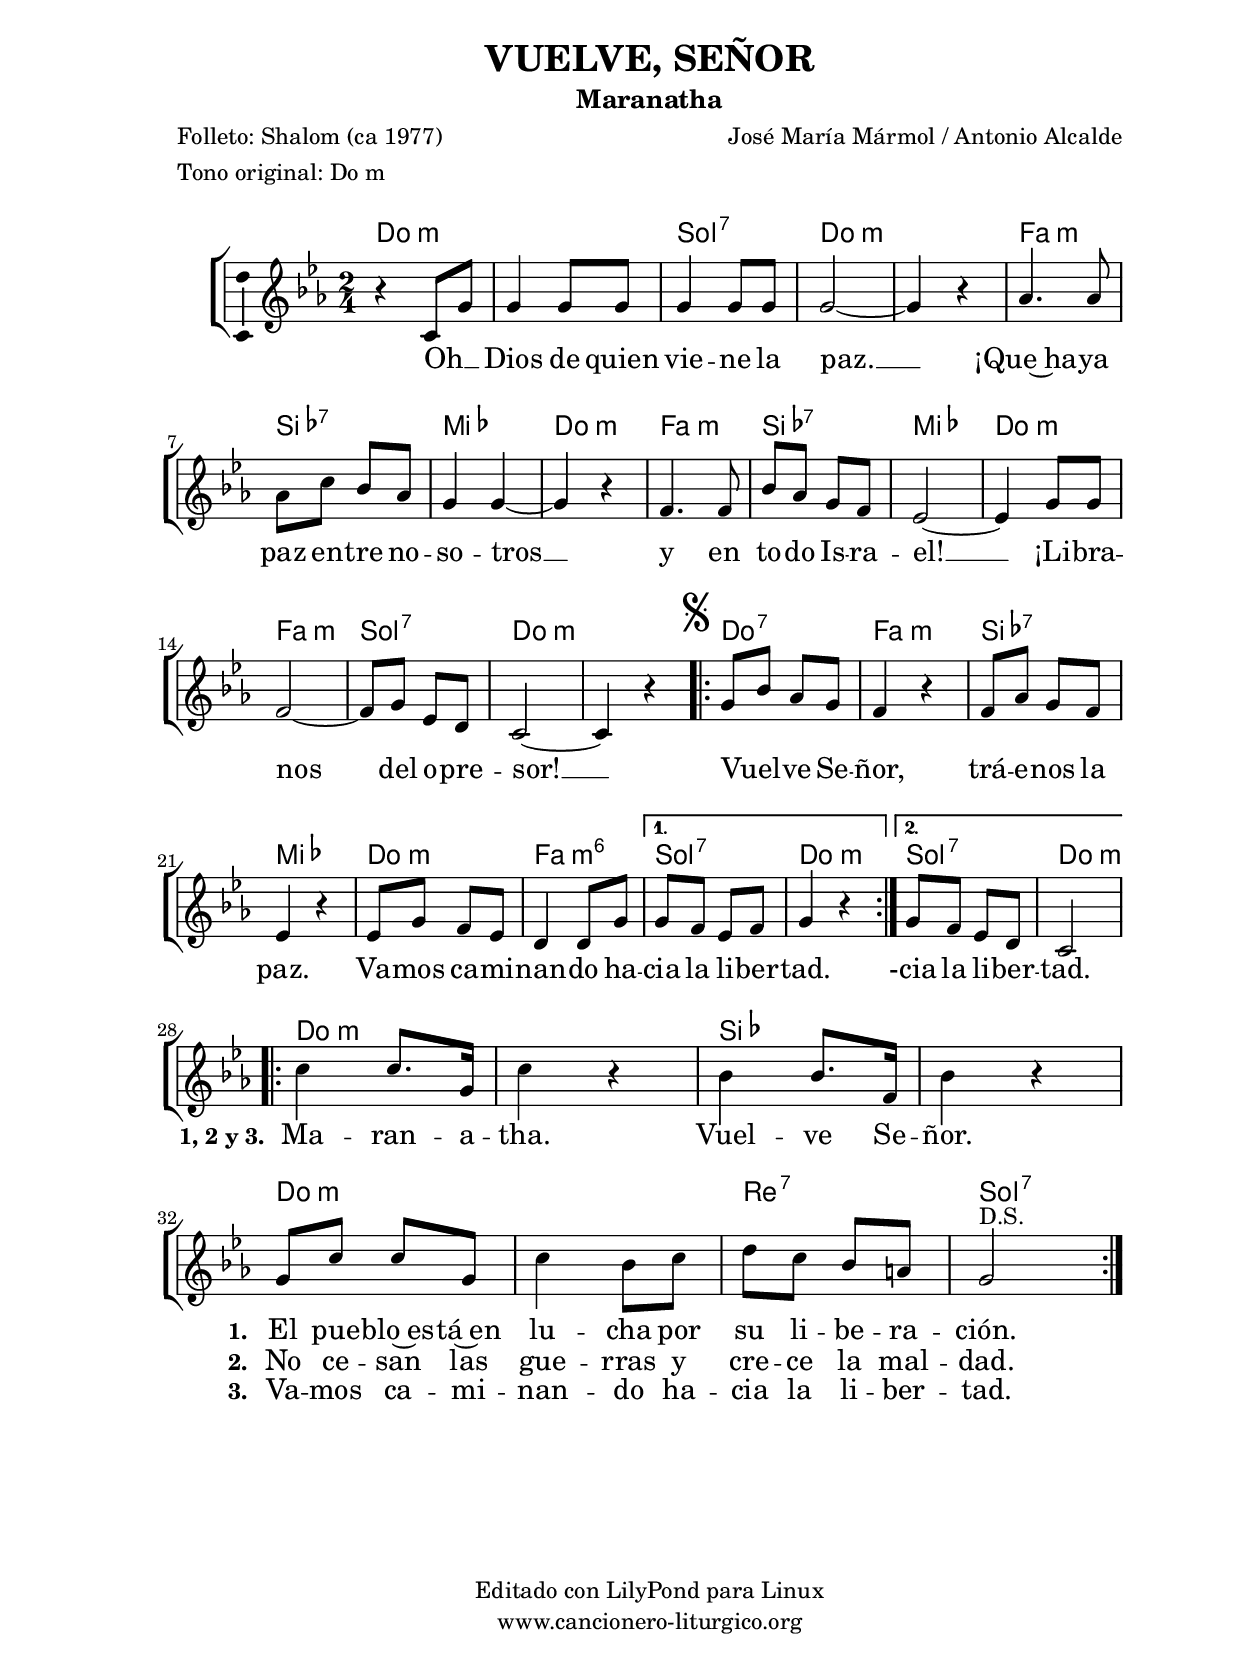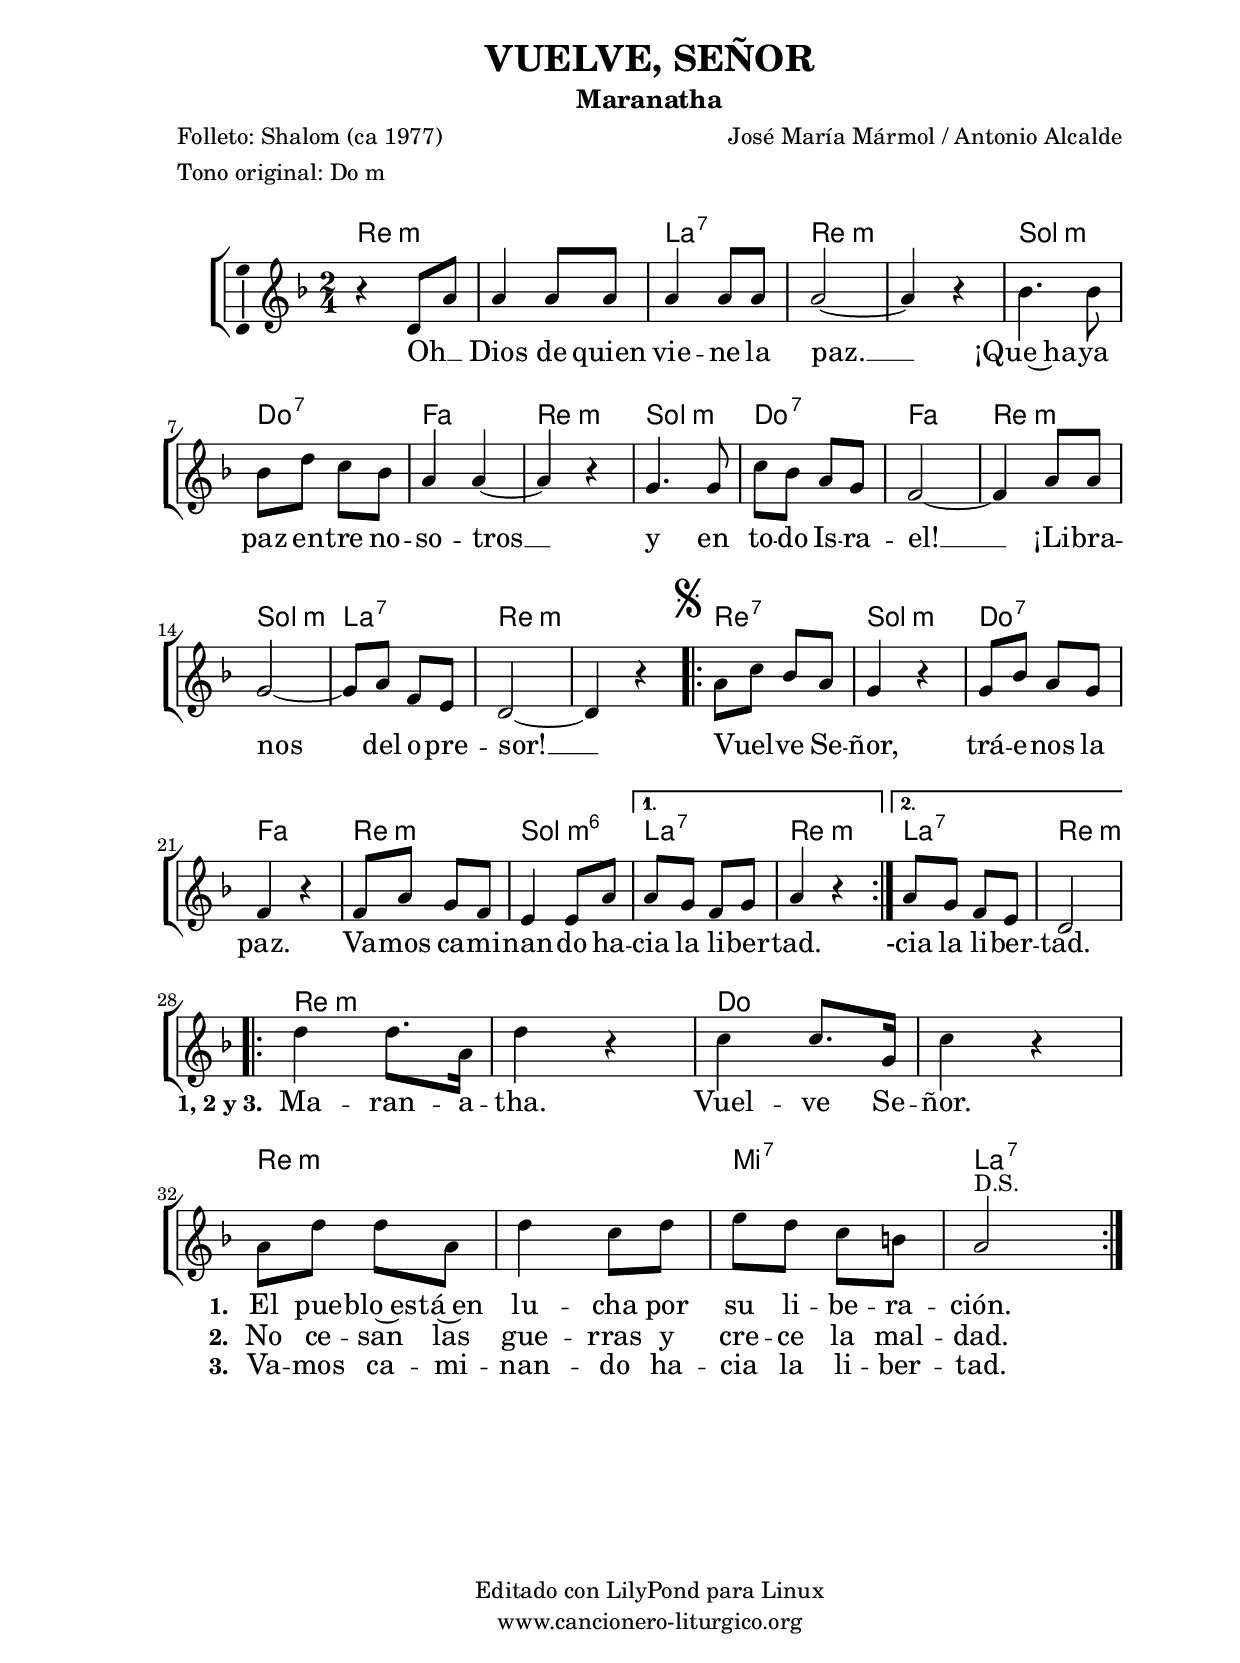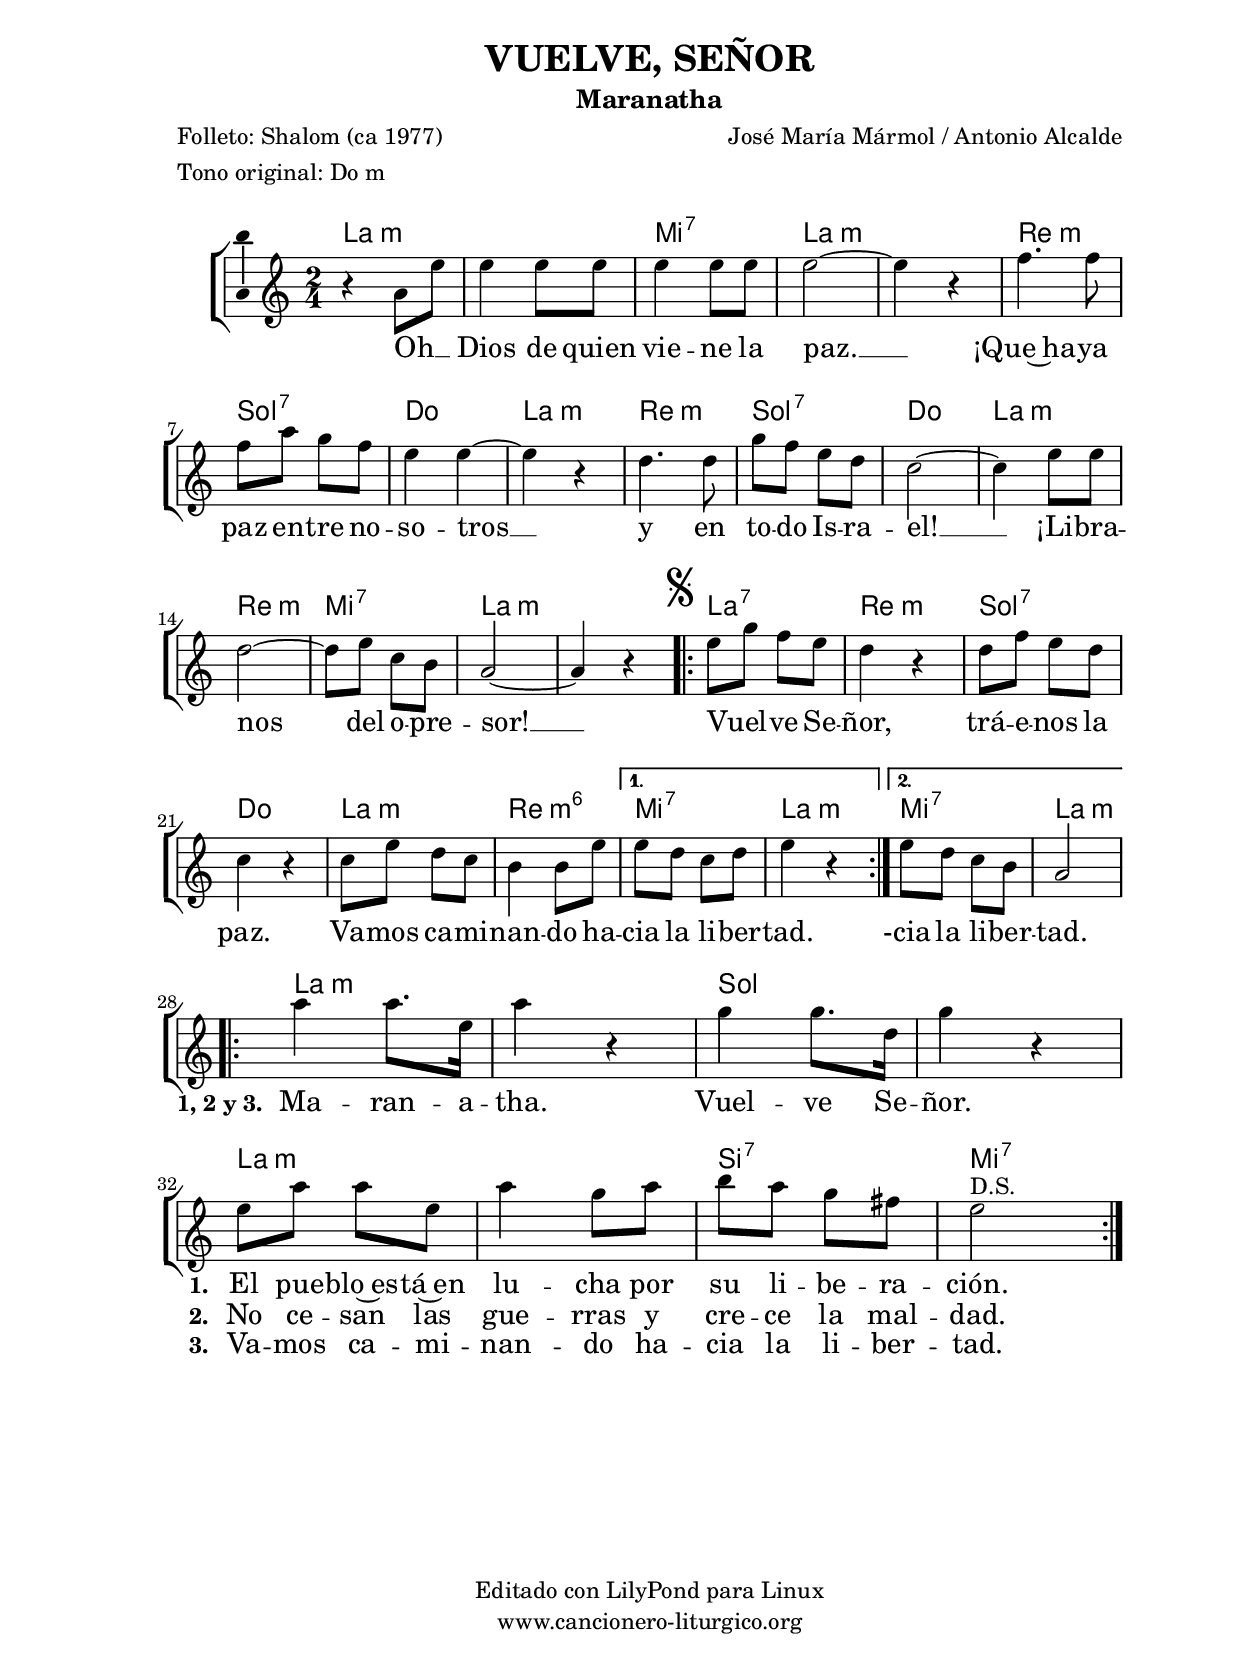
%
%para convertir .midi en .wav:
%timidity filename.midi -Ow -o finename.wav
%
%
%Para convertir de .wav a .mp3:
%lame -h -m j filename.wav
%
%
%para escuchar el midi:
%timidity nombrefichero.midi
%


%versión de lilypond para la que se ha escrito esta partitura:
\version "2.16.0"

	%Tamaño papel
	#(set-default-paper-size "a4")
	%Tamaño partitura
	#(set-global-staff-size 20)
	%No responde al pulsar sobre una nota
	#(ly:set-option 'point-and-click #f)

%parámetros del encabezamiento:
\header {
	title = "VUELVE, SEÑOR"
	subtitle = "Maranatha"
	composer = "José María Mármol / Antonio Alcalde"
	poet = "Folleto: Shalom (ca 1977)"
	meter = "Tono original: Do m"
	arranger = ""
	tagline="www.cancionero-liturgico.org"
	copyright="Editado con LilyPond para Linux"
	}

%parámetros asociados al papel:
\paper {
	oddHeaderMarkup = \markup {\fill-line { \on-the-fly #not-first-page \fromproperty #'header:title \on-the-fly #not-first-page \fromproperty #'header:composer }}
	evenHeaderMarkup = \markup {\fill-line { \fromproperty #'header:composer \fromproperty #'header:title }}
	#(set-paper-size "a4")
	print-page-number = ##f
	first-page-number = 1
	print-first-page-number = ##f
%	head-separation = 3.0 \cm
	top-margin = 2.0 \cm
	bottom-margin = 0.5\cm
%%%	bottom-margin = -2.0\cm
	left-margin = 3.0 \cm
	line-width = 16.0 \cm 
	indent = 8\mm
	interscoreline = 2.\mm
	between-system-space = 15\mm
%	para que las partituras no llenen la hoja:
	ragged-bottom = ##t
%	idem para la última hoja:
	ragged-last-bottom = ##f
%	para que las partituras llenen el ancho del papel:
	ragged-last = ##f
	after-title-space = 2.5 \cm
%page-count=1
%system-count=8

	%Flexible Vertical Spacing
%	markup-markup-spacing =
%	#'((basic-distance . 15) (minimum-distance . 15) (padding . 3))
	markup-system-spacing =
	#'((basic-distance . 15) (minimum-distance . 15) (padding . 3))
	system-system-spacing =
	#'((basic-distance . 15) (minimum-distance . 15) (padding . 3))
	score-system-spacing =
	#'((basic-distance . 15) (minimum-distance . 15) (padding . 5))
%	top-system-spacing = % header
%	#'((basic-distance . 8) (minimum-distance . 0) (padding . 0))
%	top-markup-spacing =
%	#'((basic-distance . 20) (minimum-distance . 20) (padding . 0))
	last-bottom-spacing = % footer
	#'((basic-distance . 5) (minimum-distance . 5) (padding . 0))
%	score-markup-spacing =
%	#'((basic-distance . 16) (minimum-distance . 13) (padding . 0))

	}


%parámetros que afectan a toda la partitura:
global = {
	%clave de sol (G):
	\clef G
	%armadura:
%	\transpose c a,
	\key c \minor
	\tempo 4=120
	\set Score.tempoHideNote = ##t
	}


acordes = {
	\italianChords
	\chordmode {
%	\transpose c a,
{
c2:m c:m g:7 c:m s
f:m bes:7 ees c:m
f:m bes:7 ees c:m f:m g:7 c:m s

\repeat volta 2 {
c2:7 f:m bes:7 ees c:m f:m6
}
\alternative {
{
g2:7 c:m
}
{
g2:7 c:m
}
}

\repeat volta 2 {
c2:m s bes s c:m s d:7 g:7
}

	}
	}
}

melodia = 
%\transpose c a,
{
	\relative c'{
	\time 2/4

r4 c8 g'
g4 g8 g
g4 g8 g
g2~
g4 r4
aes4. aes8
aes8 c bes aes
g4 g4~
g4 r4
f4. f8
bes8 aes g f
ees2~
ees4 g8 g
f2~
f8 g ees d
c2~
c4 r4

\mark \markup { \musicglyph #"scripts.segno" }
\repeat volta 2 {

g'8 bes aes g
f4 r4
f8 aes g f
ees4 r4
ees8 g f ees
d4 d8 g

}
\alternative{
{
g8 f ees f
g4 r4
}
{
g8 f ees d
c2
}
}

\break
\repeat volta 2 {

c'4 c8. g16
c4 r4
bes4 bes8. f16
bes4 r4
g8 c c g
c4 bes8 c
d8 c bes a
g2^"D.S."

}


%	\bar "|."
	}
	}


texto = \lyricmode {
Oh __ _ Dios de quien vie -- ne la paz. __
¡Que~ha -- ya paz en -- tre no -- so -- tros __
y en to -- do Is -- ra -- el! __
¡Li -- bra -- nos del o -- pre -- sor! __

Vuel _ -- ve Se -- ñor, trá -- e -- nos la paz.
Va -- mos ca -- mi -- nan -- do ha -- cia la li -- ber -- tad.
-cia la li -- ber -- tad.

\set stanza =#"1, 2 y 3. " Ma -- ran -- a -- tha. Vuel -- ve Se -- ñor.
\set stanza =#"1. " El pue -- blo~es -- tá~en lu -- cha por su li -- be -- ra -- ción.

	}


textodos = \lyricmode {
\skip1 \skip1 \skip1 \skip1 \skip1 \skip1
\skip1 \skip1 \skip1 \skip1 \skip1 \skip1
\skip1 \skip1 \skip1 \skip1 \skip1 \skip1
\skip1 \skip1 \skip1 \skip1 \skip1 \skip1
\skip1 \skip1 \skip1 \skip1 \skip1 \skip1
\skip1 \skip1 \skip1 \skip1 \skip1 \skip1
\skip1 \skip1 \skip1 \skip1 \skip1 \skip1
\skip1 \skip1 \skip1 \skip1 \skip1 \skip1
\skip1 \skip1 \skip1 \skip1 \skip1 \skip1
\skip1 \skip1 \skip1 \skip1 \skip1 \skip1
\skip1 \skip1 \skip1 \skip1 \skip1 \skip1
\set stanza =#"2. " No ce -- san las gue -- rras y cre -- ce la mal -- dad.
	}

textotres = \lyricmode {
\skip1 \skip1 \skip1 \skip1 \skip1 \skip1
\skip1 \skip1 \skip1 \skip1 \skip1 \skip1
\skip1 \skip1 \skip1 \skip1 \skip1 \skip1
\skip1 \skip1 \skip1 \skip1 \skip1 \skip1
\skip1 \skip1 \skip1 \skip1 \skip1 \skip1
\skip1 \skip1 \skip1 \skip1 \skip1 \skip1
\skip1 \skip1 \skip1 \skip1 \skip1 \skip1
\skip1 \skip1 \skip1 \skip1 \skip1 \skip1
\skip1 \skip1 \skip1 \skip1 \skip1 \skip1
\skip1 \skip1 \skip1 \skip1 \skip1 \skip1
\skip1 \skip1 \skip1 \skip1 \skip1 \skip1
\set stanza =#"3. " Va -- mos ca -- mi -- nan -- do ha -- cia la li -- ber -- tad.

	}


acordesStaff = \context ChordNames = acordesStaff <<
	\set chordChanges = ##t
	\acordes
	>>


vozStaff = \context Voice = vozStaff
\with {\consists "Ambitus_engraver"}
<<
%	\set Staff.instrumentName = ""
%	\set Staff.shortInstrumentName = ""
%	\set Staff.midiInstrument = #"clarinet"
%	\set Staff.midiInstrument = #"cello"
%	\set Staff.midiInstrument = #"flute"
	\set Staff.midiInstrument = #"electric guitar (jazz)"
%	\set Staff.midiInstrument = #"english horn"
%	\set Staff.midiInstrument = #"violin"
%	\set Staff.midiInstrument = #"glockenspiel"
	\set Staff.midiMinimumVolume = #0.7
	\set Staff.midiMaximumVolume = #0.9
	\global
	\melodia
	>>

textoStaff = \context Lyrics = textoStaff <<
	\lyricsto vozStaff \texto
	>>

textodosStaff = \context Lyrics = textodosStaff <<
	\lyricsto vozStaff \textodos
	>>

textotresStaff = \context Lyrics = textotresStaff <<
	\lyricsto vozStaff \textotres
	>>

\book {
	\score {
		\context ChoirStaff {
			\override StaffGroup.SystemStartBracket #'collapse-height = #1
			\override Score.SystemStartBar #'collapse-height = #1
			<<
			\acordesStaff
			\vozStaff
			\textoStaff
			\textodosStaff
			\textotresStaff
			>>
			}
		\layout {
	 		\context {
				\Lyrics
				\override LyricText #'font-size = #2
				}
	 		 \context {
				\Score
				\override StaffSymbol #'staff-space = #(magstep +3)
				}
			}
		}
	\score {
		\unfoldRepeats
		\context ChoirStaff {
			<<
			\acordesStaff
			\vozStaff
			>>
			}
		\midi {
	 		\context {
	 			\Score
				tempoWholesPerMinute = #(ly:make-moment 70 4)
				}
			}
		}
	}



#(define output-suffix "C")
\book {
	\score {
		\context ChoirStaff {
			\override StaffGroup.SystemStartBracket #'collapse-height = #1
			\override Score.SystemStartBar #'collapse-height = #1
\transpose c d
			<<
			\acordesStaff
			\vozStaff
			\textoStaff
			\textodosStaff
			\textotresStaff
			>>
			}
		\layout {
	    		\context {
				\Lyrics
				\override LyricText #'font-size = #2
				}
	   		 \context {
				\Score
				\override StaffSymbol #'staff-space = #(magstep +3)
				}
			}
		}
	}

#(define output-suffix "S")
\book {
	\score {
		\context ChoirStaff {
			\override StaffGroup.SystemStartBracket #'collapse-height = #1
			\override Score.SystemStartBar #'collapse-height = #1
\transpose c a
			<<
			\acordesStaff
			\vozStaff
			\textoStaff
			\textodosStaff
			\textotresStaff
			>>
			}
		\layout {
	    		\context {
				\Lyrics
				\override LyricText #'font-size = #2
				}
	   		 \context {
				\Score
				\override StaffSymbol #'staff-space = #(magstep +3)
				}
			}
		}
	}


